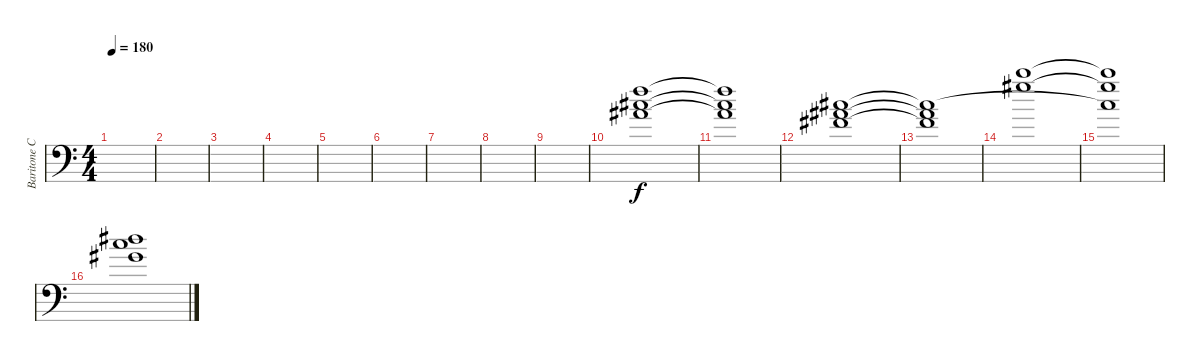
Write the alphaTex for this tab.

\track ("Baritone Choir" "Baritone C") {instrument choiraahs}
\staff {score}
\tuning (E4 B3 G3 D3 A2 E2 B1) {hide}
\ts (4 4)
\tempo 180
\clef f4
\ks c
|
|
|
|
|
|
|
|
|
(6.1 14.2 22.3).1 |
(6.1{t} 14.2{t} 22.3{t}).1 |
(2.1 11.2 18.3).1 |
(2.1{t} 11.2{t} 18.3{t}).1 |
(16.1 25.2).1 |
(16.1{t} 25.2{t} 18.3{t}).1 |
(4.1 13.2 20.3).1
